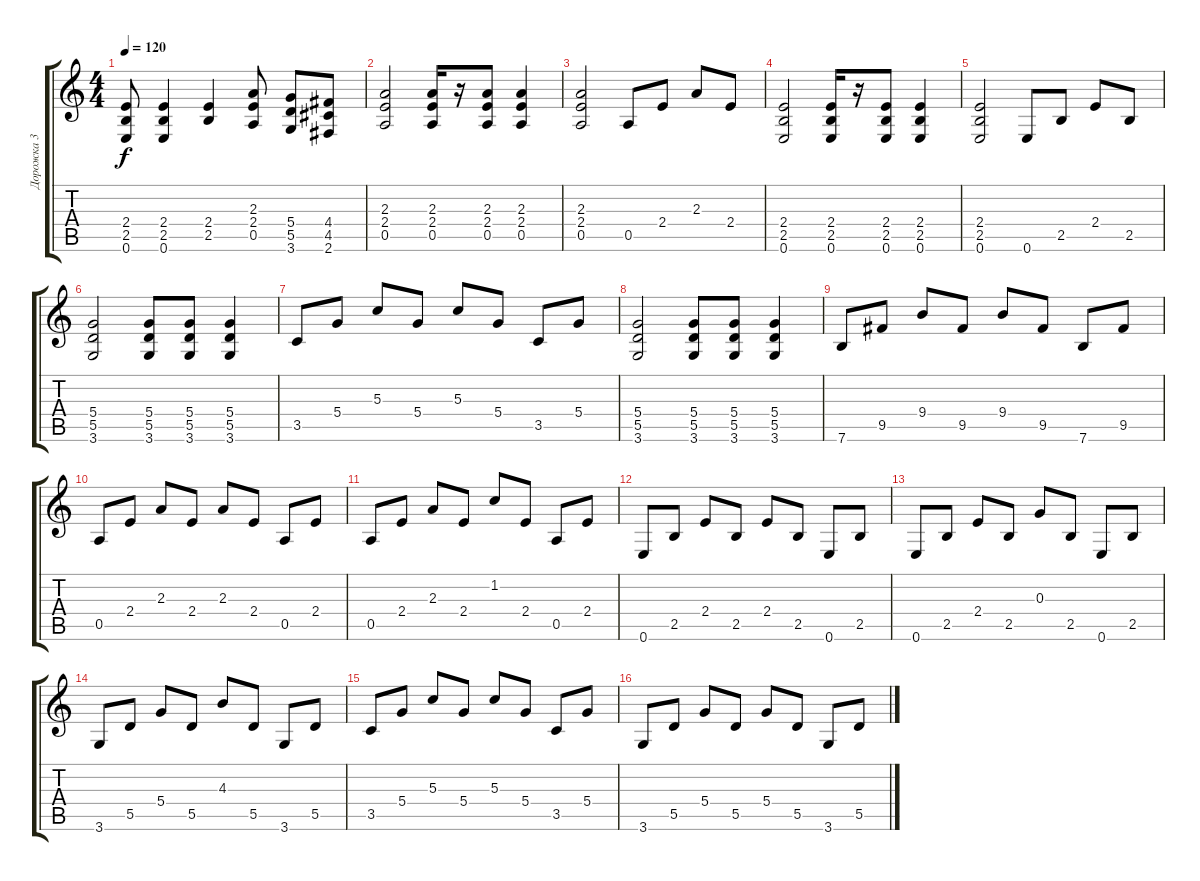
\track ("Дорожка 3" "Дорожка 3") {instrument distortionguitar}
\staff {score tabs}
\tuning (E4 B3 G3 D3 A2 E2) {hide}
\ts (4 4)
\tempo 120
\clef g2
\ks c
(2.4 2.5 0.6).8{dy f} (2.4 2.5 0.6).4 (2.4 2.5).4 (2.3 2.4 0.5).8 (5.4 5.5 3.6).8 (4.4 4.5 2.6).8 |
(2.3 2.4 0.5).2 (2.3 2.4 0.5).16 r.16 (2.3 2.4 0.5).8 (2.3 2.4 0.5).4 |
(2.3 2.4 0.5).2 0.5.8 2.4.8 2.3.8 2.4.8 |
(2.4 2.5 0.6).2 (2.4 2.5 0.6).16 r.16 (2.4 2.5 0.6).8 (2.4 2.5 0.6).4 |
(2.4 2.5 0.6).2 0.6.8 2.5.8 2.4.8 2.5.8 |
(5.4 5.5 3.6).2 (5.4 5.5 3.6).8 (5.4 5.5 3.6).8 (5.4 5.5 3.6).4 |
3.5.8 5.4.8 5.3.8 5.4.8 5.3.8 5.4.8 3.5.8 5.4.8 |
(5.4 5.5 3.6).2 (5.4 5.5 3.6).8 (5.4 5.5 3.6).8 (5.4 5.5 3.6).4 |
7.6.8 9.5.8 9.4.8 9.5.8 9.4.8 9.5.8 7.6.8 9.5.8 |
0.5.8 2.4.8 2.3.8 2.4.8 2.3.8 2.4.8 0.5.8 2.4.8 |
0.5.8 2.4.8 2.3.8 2.4.8 1.2.8 2.4.8 0.5.8 2.4.8 |
0.6.8 2.5.8 2.4.8 2.5.8 2.4.8 2.5.8 0.6.8 2.5.8 |
0.6.8 2.5.8 2.4.8 2.5.8 0.3.8 2.5.8 0.6.8 2.5.8 |
3.6.8 5.5.8 5.4.8 5.5.8 4.3.8 5.5.8 3.6.8 5.5.8 |
3.5.8 5.4.8 5.3.8 5.4.8 5.3.8 5.4.8 3.5.8 5.4.8 |
3.6.8 5.5.8 5.4.8 5.5.8 5.4.8 5.5.8 3.6.8 5.5.8
